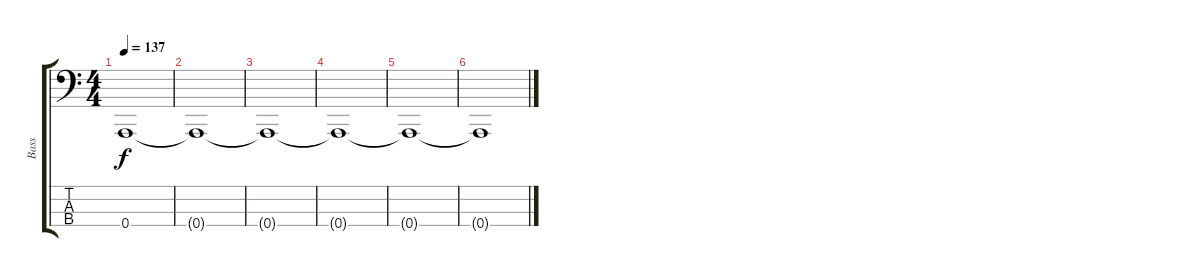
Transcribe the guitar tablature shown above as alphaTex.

\track ("Bass" "Bass") {instrument electricbassfinger}
\staff {score tabs}
\tuning (D2 A1 E1 A0) {hide}
\ts (4 4)
\tempo 137
\clef f4
\ks c
0.4{t}.1{dy f} |
0.4{t}.1 |
0.4{t}.1 |
0.4{t}.1 |
0.4{t}.1 |
0.4{t}.1
